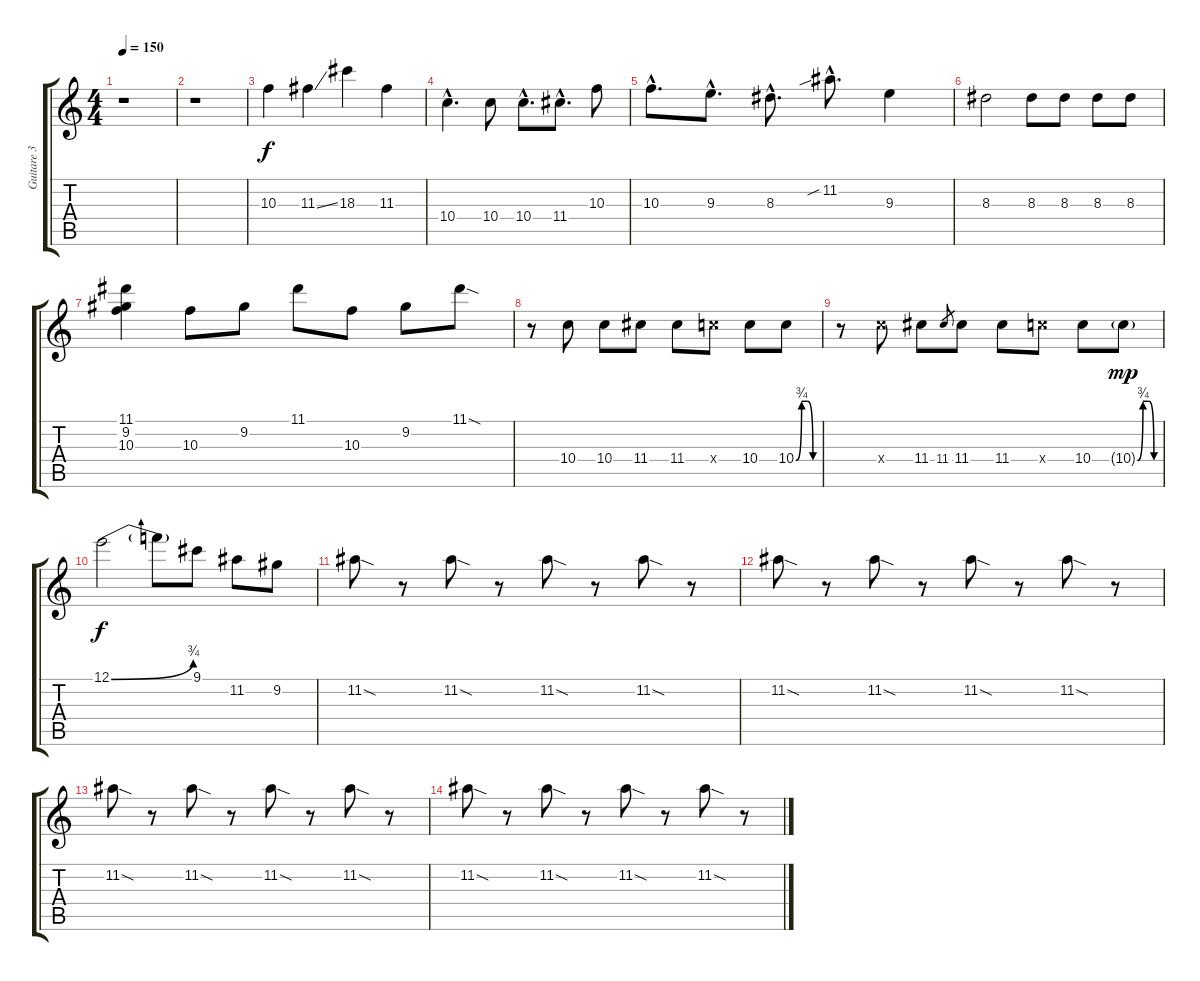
\track ("Guitare 3" "Guitare 3") {instrument distortionguitar}
\staff {score tabs}
\tuning (E4 B3 G3 D3 A2 E2) {hide}
\ts (4 4)
\tempo 150
\clef g2
\ks c
r.1{dy f} |
r.1 |
10.3.4 11.3{ss}.4 18.3.4 11.3.4 |
10.4{hac}.4{d} 10.4.8 10.4{hac}.8{d} 11.4{hac}.8{d} 10.3.8 |
10.3{hac}.8{d} 9.3{hac}.8{d} 8.3{hac}.8{d} 11.2{sib hac}.8{d} 9.3.4 |
8.3.2 8.3.8 8.3.8 8.3.8 8.3.8 |
(11.1 9.2 10.3).4 10.3.8 9.2.8 11.1.8 10.3.8 9.2.8 11.1{sod}.8 |
r.8 10.4.8 10.4.8 11.4.8 11.4.8 10.4{x}.8 10.4.8 10.4{be (custom 0 0 15 3 30 3 45 0 60 0)}.8 |
r.8 10.4{x}.8 11.4.8 11.4.8{gr} 11.4.8 11.4.8 10.4{x}.8 10.4.8 10.4{be (custom 0 0 15 3 30 3 45 0 60 0) g}.8{dy mp} |
12.1{be (bend 0 0 60 3)}.2{dy f} 12.1{t}.8 9.1.8 11.2.8 9.2.8 |
11.2{sod}.8{volume 0} r.8 11.2{sod}.8 r.8 11.2{sod}.8 r.8 11.2{sod}.8 r.8 |
11.2{sod}.8 r.8 11.2{sod}.8 r.8 11.2{sod}.8 r.8 11.2{sod}.8 r.8 |
11.2{sod}.8 r.8 11.2{sod}.8 r.8 11.2{sod}.8 r.8 11.2{sod}.8 r.8 |
11.2{sod}.8 r.8 11.2{sod}.8 r.8 11.2{sod}.8 r.8 11.2{sod}.8 r.8
